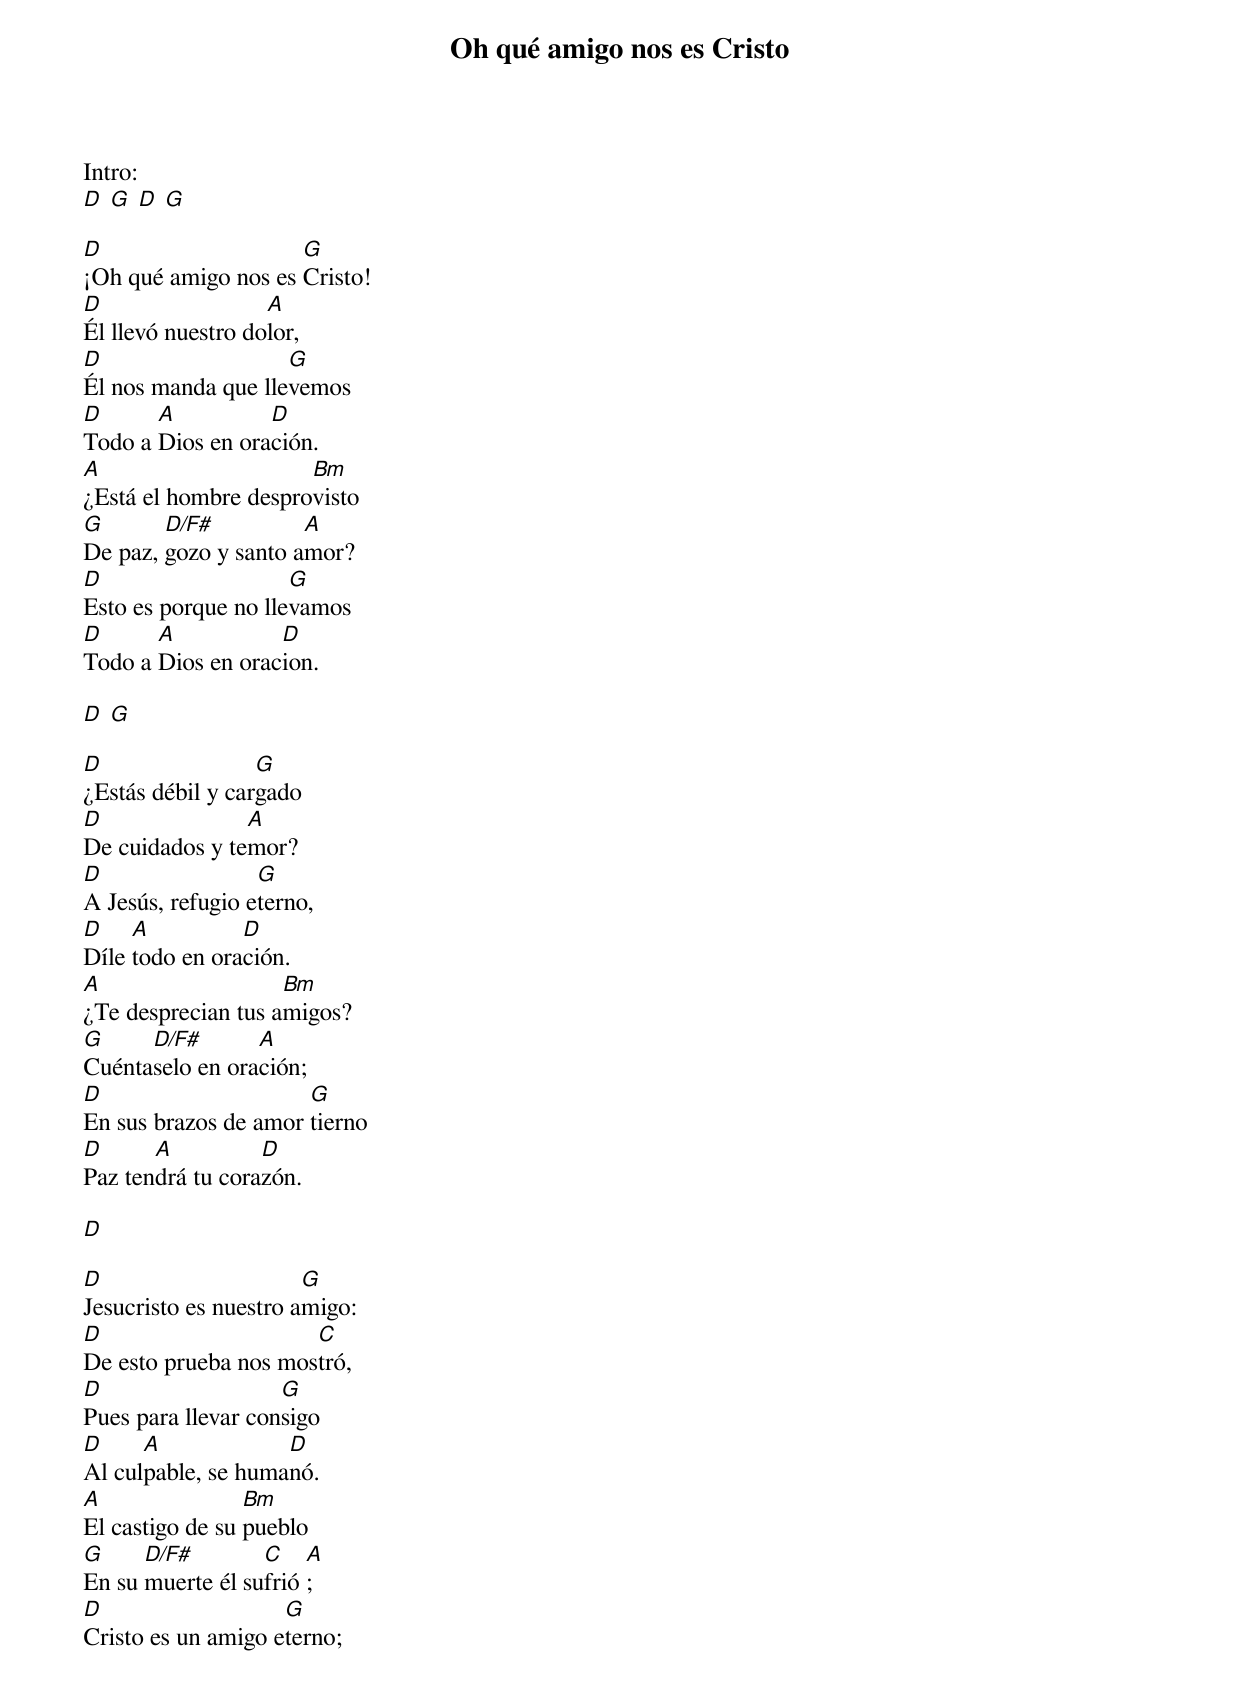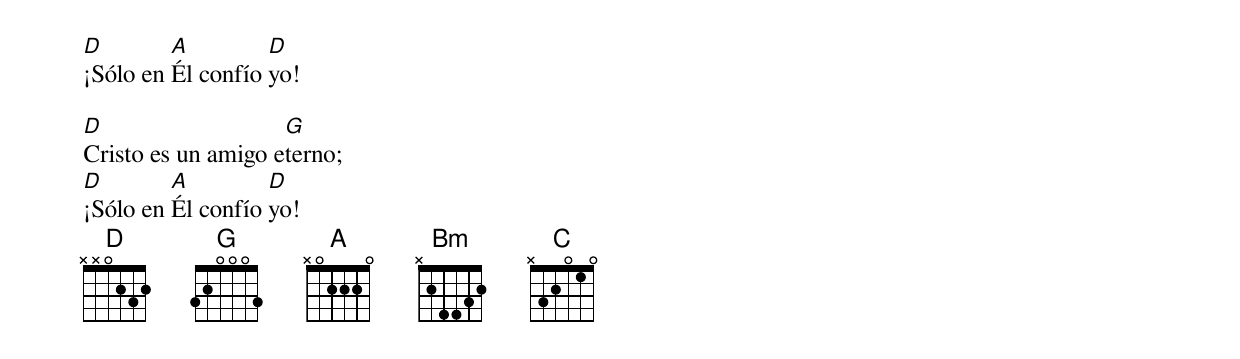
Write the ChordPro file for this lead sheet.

{title:Oh qué amigo nos es Cristo}
{subtitle:}
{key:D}

Intro:
[D] [G] [D] [G]

[D]¡Oh qué amigo nos es [G]Cristo!
[D]Él llevó nuestro do[A]lor,
[D]Él nos manda que lle[G]vemos
[D]Todo a [A]Dios en ora[D]ción.
[A]¿Está el hombre despro[Bm]visto
[G]De paz, [D/F#]gozo y santo a[A]mor?
[D]Esto es porque no lle[G]vamos
[D]Todo a [A]Dios en orac[D]ion.

[D] [G]

[D]¿Estás débil y car[G]gado
[D]De cuidados y te[A]mor?
[D]A Jesús, refugio e[G]terno,
[D]Díle [A]todo en ora[D]ción.
[A]¿Te desprecian tus a[Bm]migos?
[G]Cuénta[D/F#]selo en ora[A]ción;
[D]En sus brazos de amor [G]tierno
[D]Paz ten[A]drá tu cora[D]zón.

[D]

[D]Jesucristo es nuestro a[G]migo:
[D]De esto prueba nos mos[C]tró,
[D]Pues para llevar con[G]sigo
[D]Al cul[A]pable, se huma[D]nó.
[A]El castigo de su [Bm]pueblo
[G]En su [D/F#]muerte él su[C]frió [A];
[D]Cristo es un amigo e[G]terno;
[D]¡Sólo en [A]Él confío [D]yo!

[D]Cristo es un amigo e[G]terno;
[D]¡Sólo en [A]Él confío [D]yo!
